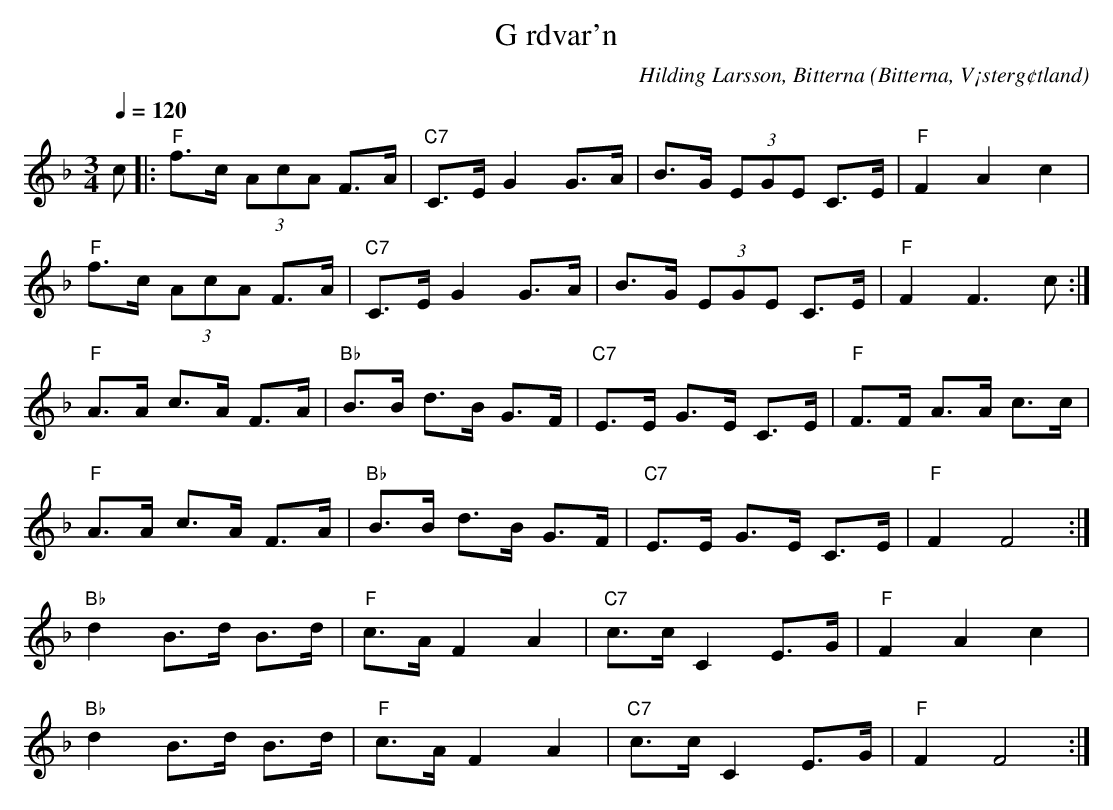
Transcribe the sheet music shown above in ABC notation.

X:1
T:G rdvar'n
O:Bitterna, V¡sterg¢tland
C:Hilding Larsson, Bitterna
M:3/4
L:1/8
Q:1/4=120
K:F
c |: "F"f>c (3AcA F>A | "C7"C>E G2 G>A | B>G (3EGE C>E | "F"F2A2c2 |
"F"f>c (3AcA F>A | "C7"C>E G2 G>A | B>G (3EGE C>E | "F"F2F3c :|
"F"A>A c>A F>A | "Bb"B>B d>B G>F | "C7"E>E G>E C>E | "F"F>F A>A c>c |
"F"A>A c>A F>A | "Bb"B>B d>B G>F | "C7"E>E G>E C>E | "F"F2F4 :|
"Bb"d2 B>d B>d | "F"c>A F2 A2 | "C7"c>c C2 E>G | "F"F2 A2 c2 |
"Bb"d2 B>d B>d | "F"c>A F2 A2 | "C7"c>c C2 E>G | "F"F2 F4 :|
